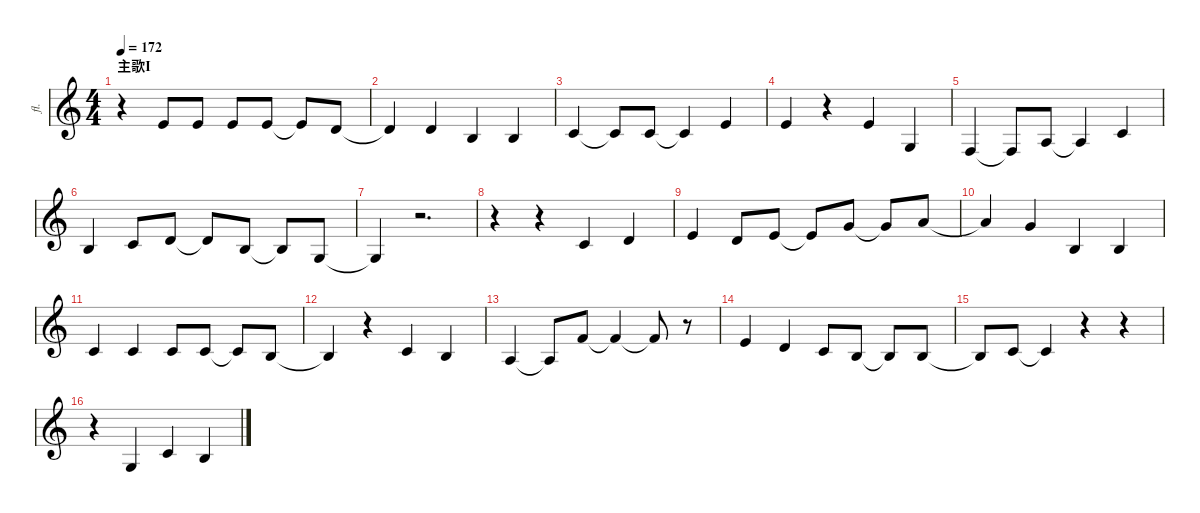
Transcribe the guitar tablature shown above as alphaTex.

\defaultSystemsLayout 4
\hideDynamics
\bracketExtendMode nobrackets
\track ("Vocal" "fl.") {solo instrument flute}
\staff {score}
\tuning (E4 B3 G3 D3 A2 E2)
\ts (4 4)
\section ("" "主歌I")
\tempo 172
\clef g2
\ks c
r.4{dy mf beam Down} 9.3.8{beam Up} 9.3.8{beam Up} 9.3.8{beam Up} 9.3.8{beam Up} 9.3{t}.8{beam Up} 3.2.8{beam Up} |
3.2{t}.4{beam Up} -2.1.4{beam Up} -5.1.4{beam Up} -5.1.4{beam Up} |
-4.1.4{beam Up} -4.1{t}.8{beam Up} -4.1.8{beam Up} -4.1{t}.4{beam Up} 0.1.4{beam Up} |
0.1.4{beam Up} r.4{beam Down} 0.1.4{beam Up} -9.1.4{beam Up} |
-11.1.4{beam Up} -11.1{t}.8{beam Up} -7.1.8{beam Up} -7.1{t}.4{beam Up} -4.1.4{beam Up} |
-5.1.4{beam Up} -4.1.8{beam Up} -2.1.8{beam Up} -2.1{t}.8{beam Up} -5.1.8{beam Up} -5.1{t}.8{beam Up} -9.1.8{beam Up} |
-9.1{t}.4{beam Up} r.2{d beam Down} |
r.4{beam Down} r.4{beam Down} -4.1.4{beam Up} -2.1.4{beam Up} |
0.1.4{beam Up} -2.1.8{beam Up} 0.1.8{beam Up} 0.1{t}.8{beam Up} 3.1.8{beam Up} 3.1{t}.8{beam Up} 5.1.8{beam Up} |
5.1{t}.4{beam Up} 3.1.4{beam Up} -5.1.4{beam Up} -5.1.4{beam Up} |
-4.1.4{beam Up} -4.1.4{beam Up} -4.1.8{beam Up} -4.1.8{beam Up} -4.1{t}.8{beam Up} -5.1.8{beam Up} |
-5.1{t}.4{beam Up} r.4{beam Down} -4.1.4{beam Up} -5.1.4{beam Up} |
-7.1.4{beam Up} -7.1{t}.8{beam Up} 1.1.8{beam Up} 1.1{t}.4{beam Up} 1.1{t}.8{beam Up} r.8{beam Down} |
0.1.4{beam Up} 3.2.4{beam Up} -4.1.8{beam Up} -5.1.8{beam Up} -5.1{t}.8{beam Up} -5.1.8{beam Up} |
-5.1{t}.8{beam Up} -4.1.8{beam Up} -4.1{t}.4{beam Up} r.4{beam Down} r.4{beam Down} |
r.4{beam Down} -9.1.4{beam Up} -4.1.4{beam Up} -5.1.4{beam Up}
